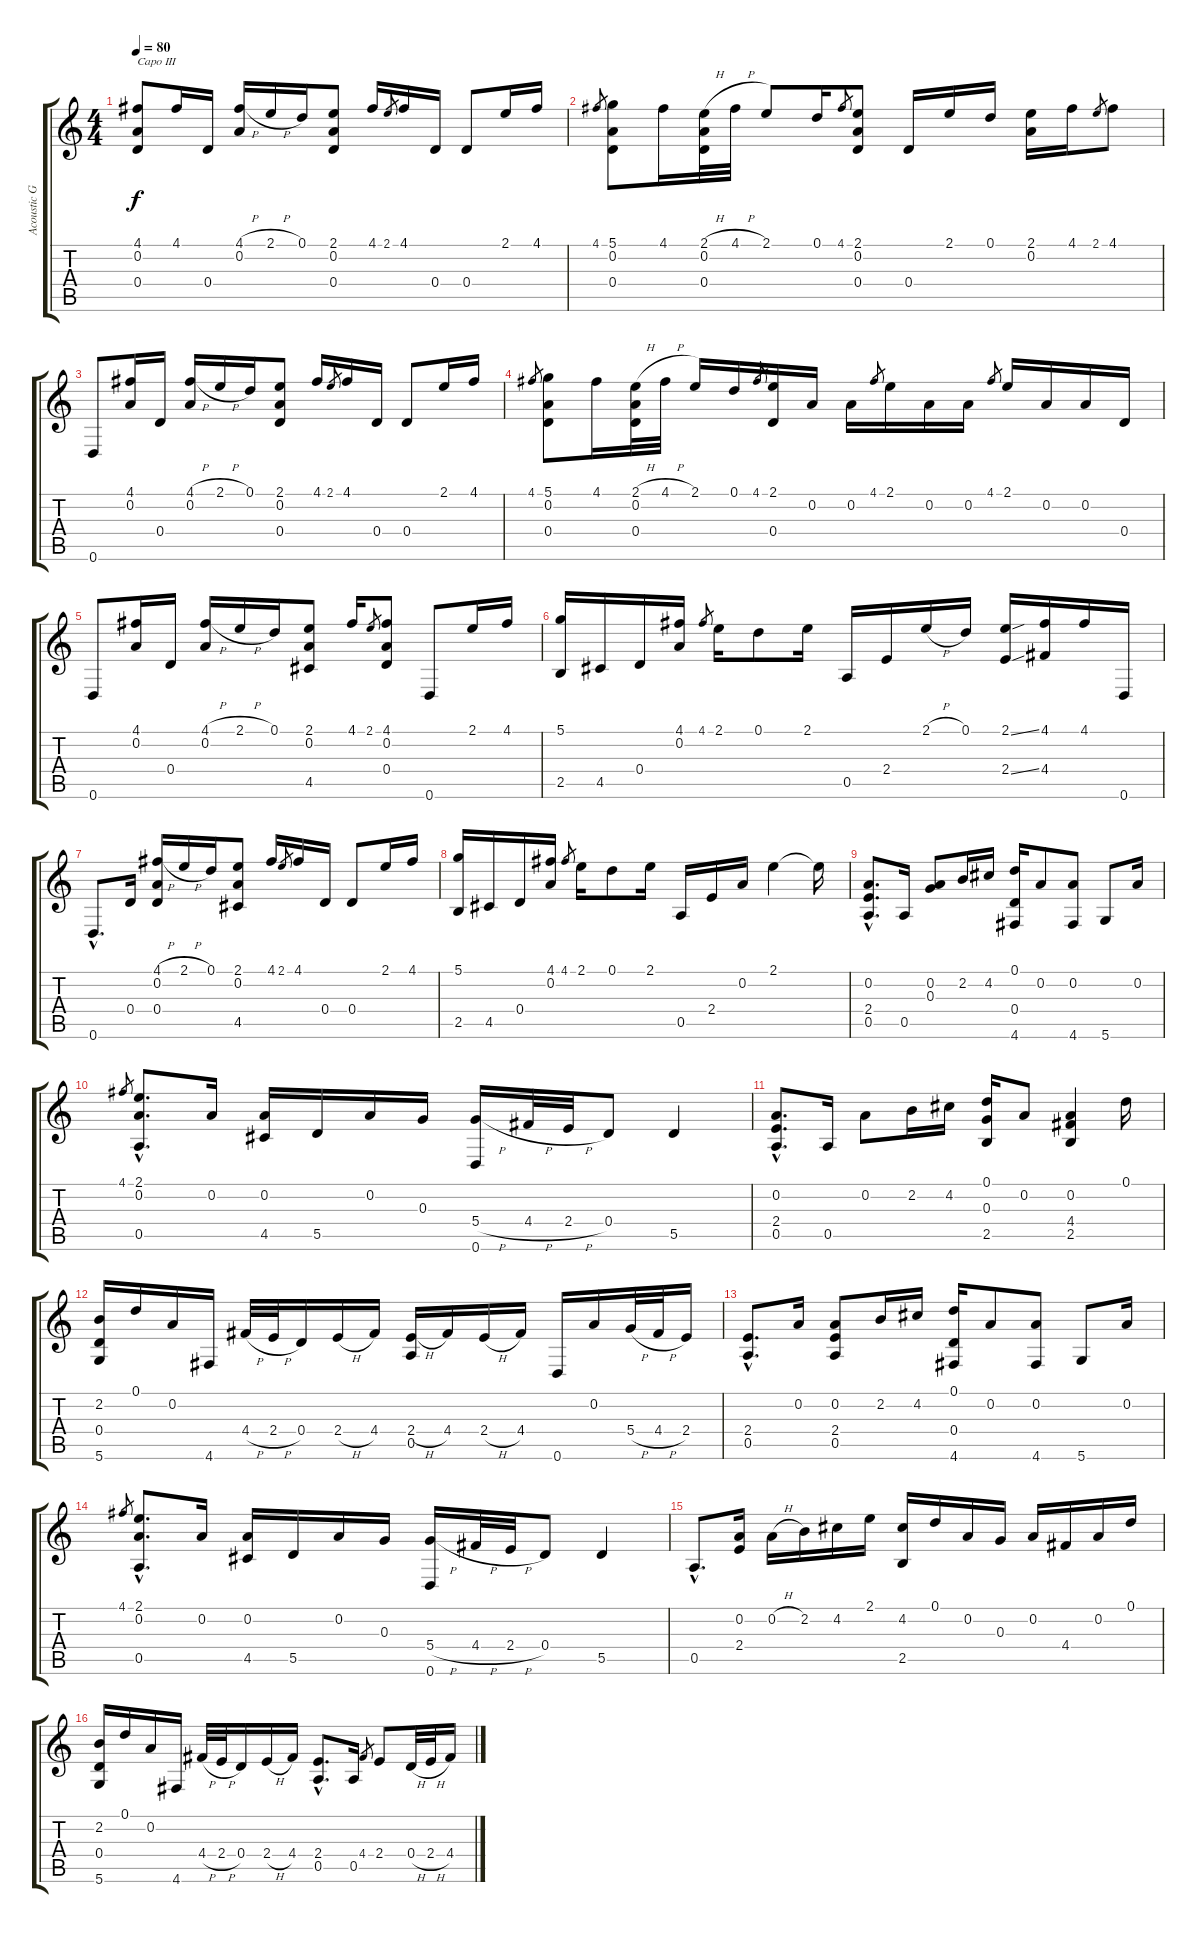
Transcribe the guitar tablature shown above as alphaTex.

\track ("Acoustic Guitar" "Acoustic G") {instrument acousticguitarsteel}
\staff {score tabs}
\tuning (D4 A3 G3 D3 A2 D2) {hide}
\ts (4 4)
\tempo 80
\clef g2
\ks c
(4.1 0.2 0.4).8{txt "Capo III" dy f instrument acousticguitarsteel} 4.1.16 0.4.16 (4.1{h} 0.2).16 2.1{h}.16 0.1.16 (2.1 0.2 0.4).8 4.1.16 2.1.8{gr} 4.1.16 0.4.16 0.4.8 2.1.16 4.1.16 |
4.1.8{gr} (5.1 0.2 0.4).8 4.1.16 (2.1{h} 0.2 0.4).32 4.1{h}.32 2.1.8 0.1.16 4.1.8{gr} (2.1 0.2 0.4).8 0.4.16 2.1.16 0.1.16 (2.1 0.2).16 4.1.16 2.1.8{gr} 4.1.8 |
0.6.8 (4.1 0.2).16 0.4.16 (4.1{h} 0.2).16 2.1{h}.16 0.1.16 (2.1 0.2 0.4).8 4.1.16 2.1.8{gr} 4.1.16 0.4.16 0.4.8 2.1.16 4.1.16 |
4.1.8{gr} (5.1 0.2 0.4).8 4.1.16 (2.1{h} 0.2 0.4).32 4.1{h}.32 2.1.16 0.1.16 4.1.8{gr} (2.1 0.4).16 0.2.16 0.2.16 4.1.8{gr} 2.1.16 0.2.16 0.2.16 4.1.8{gr} 2.1.16 0.2.16 0.2.16 0.4.16 |
0.6.8 (4.1 0.2).16 0.4.16 (4.1{h} 0.2).16 2.1{h}.16 0.1.16 (2.1 0.2 4.5).8 4.1.16 2.1.8{gr} (4.1 0.2 0.4).8 0.6.8 2.1.16 4.1.16 |
(5.1 2.5).16 4.5.16 0.4.16 (4.1 0.2).16 4.1.8{gr} 2.1.16 0.1.8 2.1.16 0.5.16 2.4.16 2.1{h}.16 0.1.16 (2.1{ss} 2.4{ss}).16 (4.1 4.4).16 4.1.16 0.6.16 |
0.6{hac}.8{d} 0.4.16 (4.1{h} 0.2 0.4).16 2.1{h}.16 0.1.16 (2.1 0.2 4.5).8 4.1.16 2.1.8{gr} 4.1.16 0.4.16 0.4.8 2.1.16 4.1.16 |
(5.1 2.5).16 4.5.16 0.4.16 (4.1 0.2).16 4.1.8{gr} 2.1.16 0.1.8 2.1.16 0.5.16 2.4.16 0.2.16 2.1.4 2.1{t}.16 |
(0.2{hac} 2.4{hac} 0.5{hac}).8{d} 0.5.16 (0.2 0.3).8 2.2.16 4.2.16 (0.1 0.4 4.6).16 0.2.8 (0.2 4.6).8 5.6.8 0.2.16 |
4.1.8{gr} (2.1{hac} 0.2{hac} 0.5{hac}).8{d} 0.2.16 (0.2 4.5).16 5.5.16 0.2.16 0.3.16 (5.4{h} 0.6).16 4.4{h}.32 2.4{h}.32 0.4.8 5.5.4 |
(0.2{hac} 2.4{hac} 0.5{hac}).8{d} 0.5.16 0.2.8 2.2.16 4.2.16 (0.1 0.3 2.5).16 0.2.8 (0.2 4.4 2.5).4 0.1.16 |
(2.2 0.4 5.6).16 0.1.16 0.2.16 4.6.16 4.4{h}.32 2.4{h}.32 0.4.16 2.4{h}.16 4.4.16 (2.4{h} 0.5).16 4.4.16 2.4{h}.16 4.4.16 0.6.16 0.2.16 5.4{h}.32 4.4{h}.32 2.4.16 |
(2.4{hac} 0.5{hac}).8{d} 0.2.16 (0.2 2.4 0.5).8 2.2.16 4.2.16 (0.1 0.4 4.6).16 0.2.8 (0.2 4.6).8 5.6.8 0.2.16 |
4.1.8{gr} (2.1{hac} 0.2{hac} 0.5{hac}).8{d} 0.2.16 (0.2 4.5).16 5.5.16 0.2.16 0.3.16 (5.4{h} 0.6).16 4.4{h}.32 2.4{h}.32 0.4.8 5.5.4 |
0.5{hac}.8{d} (0.2 2.4).16 0.2{h}.16 2.2.16 4.2.16 2.1.16 (4.2 2.5).16 0.1.16 0.2.16 0.3.16 0.2.16 4.4.16 0.2.16 0.1.16 |
(2.2 0.4 5.6).16 0.1.16 0.2.16 4.6.16 4.4{h}.32 2.4{h}.32 0.4.16 2.4{h}.16 4.4.16 (2.4{hac} 0.5{hac}).8{d} 0.5.16 4.4.8{gr} 2.4.8 0.4{h}.32 2.4{h}.32 4.4.16
